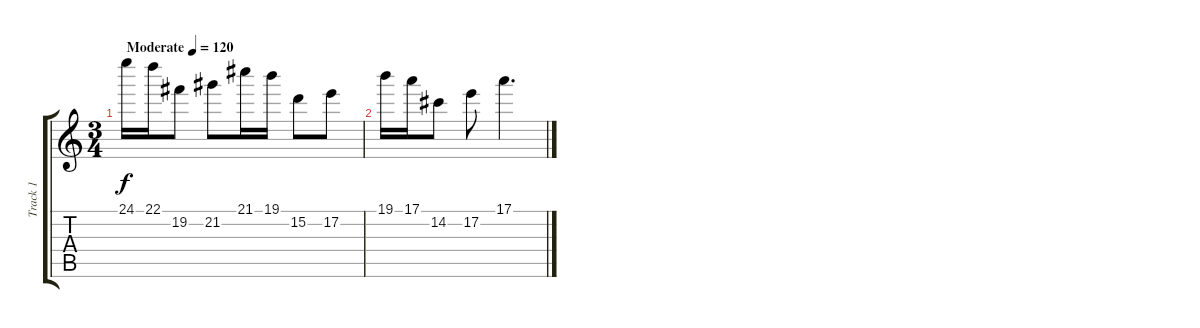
\track ("Track 1" "Track 1") {instrument acousticguitarsteel}
\staff {score tabs}
\tuning (E4 B3 G3 D3 A2 E2) {hide}
\ts (3 4)
\tempo (120 "Moderate")
\clef g2
\ks c
24.1.16{dy f instrument acousticguitarsteel} 22.1.16 19.2.8 21.2.8 21.1.16 19.1.16 15.2.8 17.2.8 |
19.1.16 17.1.16 14.2.8 17.2.8 17.1.4{d}
